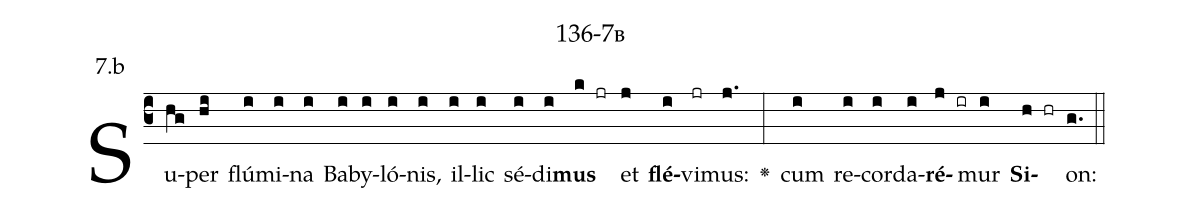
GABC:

name: 136-7b;
annotation: 7.b;
%%
(c3)Su(hg)per(hi) flú(i)mi(i)na(i) Ba(i)by(i)ló(i)nis,(i) il(i)lic(i) sé(i)di(i)<b>mus</b>(k jr) et(j) <b>flé</b>(i)vi(jr)mus:(j.) <v>\greheightstar</v>(:) cum(i) re(i)cor(i)da(i)<b>ré</b>(j ir)mur(i) <b>Si</b>(h hr)on:(g.) (::)


%E(i) u(i) o(j) u(i) a(h) e.(g.) (::)
